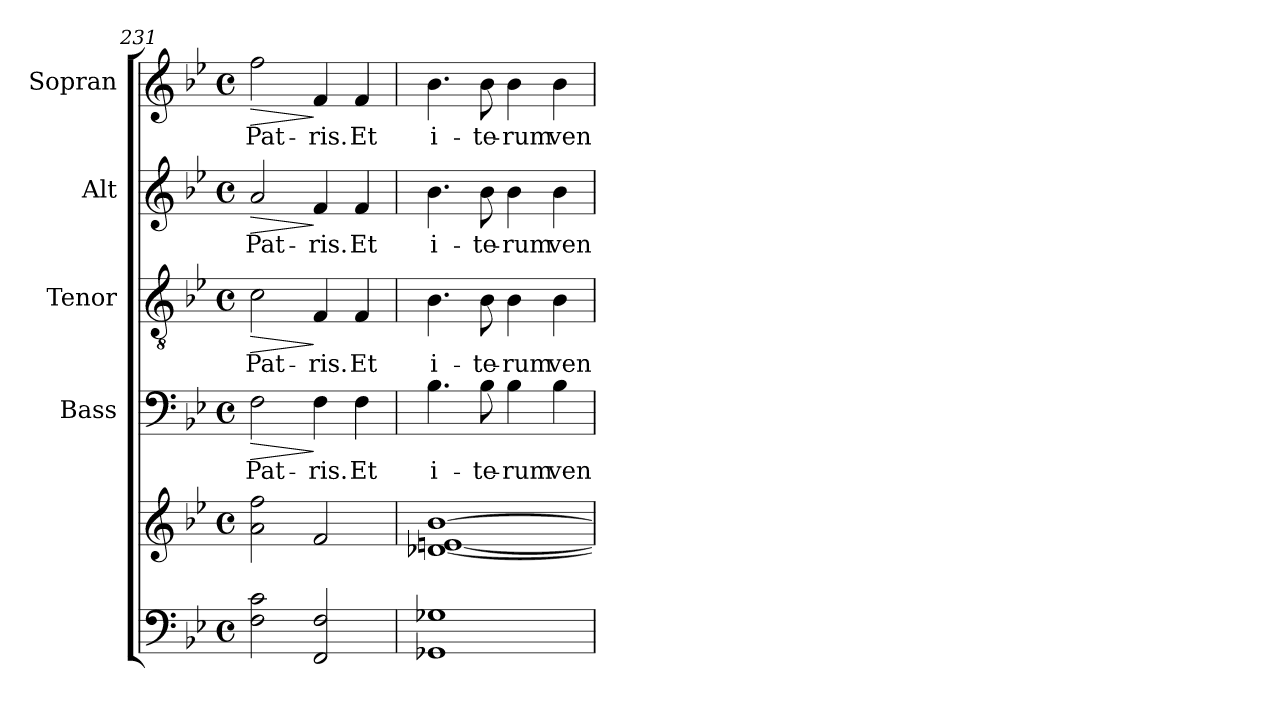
**kern	**kern	**kern	**text	**dynam	**kern	**text	**dynam	**kern	**text	**dynam	**kern	**text	**dynam
*part5	*part5	*part4	*part4	*part4	*part3	*part3	*part3	*part2	*part2	*part2	*part1	*part1	*part1
*staff6	*staff5	*staff4	*staff4	*staff4	*staff3	*staff3	*staff3	*staff2	*staff2	*staff2	*staff1	*staff1	*staff1
*	*	*I"Bass	*	*	*I"Tenor	*	*	*I"Alt	*	*	*I"Sopran	*	*
*	*	*I'B.	*	*	*I'T.	*	*	*I'A.	*	*	*I'S.	*	*
*clefF4	*clefG2	*clefF4	*	*	*clefGv2	*	*	*clefG2	*	*	*clefG2	*	*
*k[b-e-]	*k[b-e-]	*k[b-e-]	*	*	*k[b-e-]	*	*	*k[b-e-]	*	*	*k[b-e-]	*	*
*B-:	*B-:	*B-:	*	*	*B-:	*	*	*B-:	*	*	*B-:	*	*
*M4/4	*M4/4	*M4/4	*	*	*M4/4	*	*	*M4/4	*	*	*M4/4	*	*
*met(c)	*met(c)	*met(c)	*	*	*met(c)	*	*	*met(c)	*	*	*met(c)	*	*
=231	=231	=231	=231	=231	=231	=231	=231	=231	=231	=231	=231	=231	=231
!	!	!	!LO:LY:b	!LO:HP:b	!	!LO:LY:b	!LO:HP:b	!	!LO:LY:b	!LO:HP:b	!	!LO:LY:b	!LO:HP:b
2F\ 2c\	2a\ 2ff\	2F\	Pat-	>	2c\	Pat-	>	2a/	Pat-	>	2ff\	Pat-	>
!	!	!	!LO:LY:b	!	!	!LO:LY:b	!	!	!LO:LY:b	!	!	!LO:LY:b	!
2FF/ 2F/	2f/	4F\	-ris.	]	4F/	-ris.	]	4f/	-ris.	]	4f/	-ris.	]
!	!	!	!LO:LY:b	!	!	!LO:LY:b	!	!	!LO:LY:b	!	!	!LO:LY:b	!
.	.	4F\	Et	.	4F/	Et	.	4f/	Et	.	4f/	Et	.
=232	=232	=232	=232	=232	=232	=232	=232	=232	=232	=232	=232	=232	=232
!	!	!	!LO:LY:b	!	!	!LO:LY:b	!	!	!LO:LY:b	!	!	!LO:LY:b	!
1GG-X 1G-X	[1d-X [1en [1b-	4.B-\	i-	.	4.B-\	i-	.	4.b-\	i-	.	4.b-\	i-	.
!	!	!	!LO:LY:b	!	!	!LO:LY:b	!	!	!LO:LY:b	!	!	!LO:LY:b	!
.	.	8B-\	-te-	.	8B-\	-te-	.	8b-\	-te-	.	8b-\	-te-	.
!	!	!	!LO:LY:b	!	!	!LO:LY:b	!	!	!LO:LY:b	!	!	!LO:LY:b	!
.	.	4B-\	-rum	.	4B-\	-rum	.	4b-\	-rum	.	4b-\	-rum	.
!	!	!	!LO:LY:b	!	!	!LO:LY:b	!	!	!LO:LY:b	!	!	!LO:LY:b	!
.	.	4B-\	ven-	.	4B-\	ven-	.	4b-\	ven-	.	4b-\	ven-	.
=	=	=	=	=	=	=	=	=	=	=	=	=	=
*-	*-	*-	*-	*-	*-	*-	*-	*-	*-	*-	*-	*-	*-
